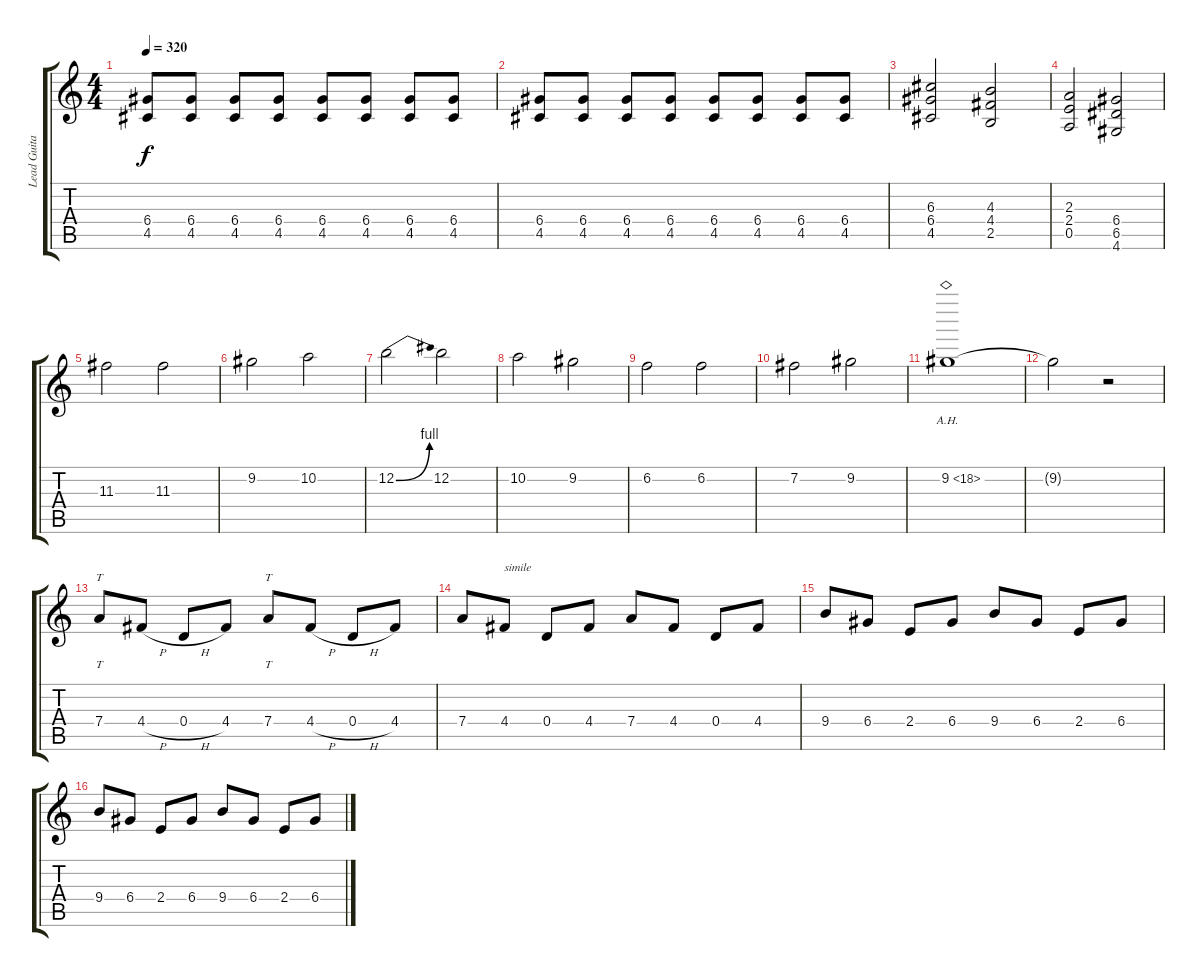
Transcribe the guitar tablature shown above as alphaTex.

\track ("Lead Guitar" "Lead Guita") {instrument distortionguitar}
\staff {score tabs}
\tuning (E4 B3 G3 D3 A2 E2) {hide}
\ts (4 4)
\tempo 320
\clef g2
\ks c
(6.4 4.5).8{dy f} (6.4 4.5).8 (6.4 4.5).8 (6.4 4.5).8 (6.4 4.5).8 (6.4 4.5).8 (6.4 4.5).8 (6.4 4.5).8 |
(6.4 4.5).8 (6.4 4.5).8 (6.4 4.5).8 (6.4 4.5).8 (6.4 4.5).8 (6.4 4.5).8 (6.4 4.5).8 (6.4 4.5).8 |
(6.3 6.4 4.5).2 (4.3 4.4 2.5).2 |
(2.3 2.4 0.5).2 (6.4 6.5 4.6).2 |
11.3.2 11.3.2 |
9.2.2 10.2.2 |
12.2{be (bend 0 0 60 4)}.2 12.2.2 |
10.2.2 9.2.2 |
6.2.2 6.2.2 |
7.2.2 9.2.2 |
9.2{ah 9}.1 |
9.2{t}.2 r.2 |
7.4.8{tt} 4.4{h}.8 0.4{h}.8 4.4.8 7.4.8{tt} 4.4{h}.8 0.4{h}.8 4.4.8 |
7.4.8 4.4.8{txt "simile"} 0.4.8 4.4.8 7.4.8 4.4.8 0.4.8 4.4.8 |
9.4.8 6.4.8 2.4.8 6.4.8 9.4.8 6.4.8 2.4.8 6.4.8 |
9.4.8 6.4.8 2.4.8 6.4.8 9.4.8 6.4.8 2.4.8 6.4.8
